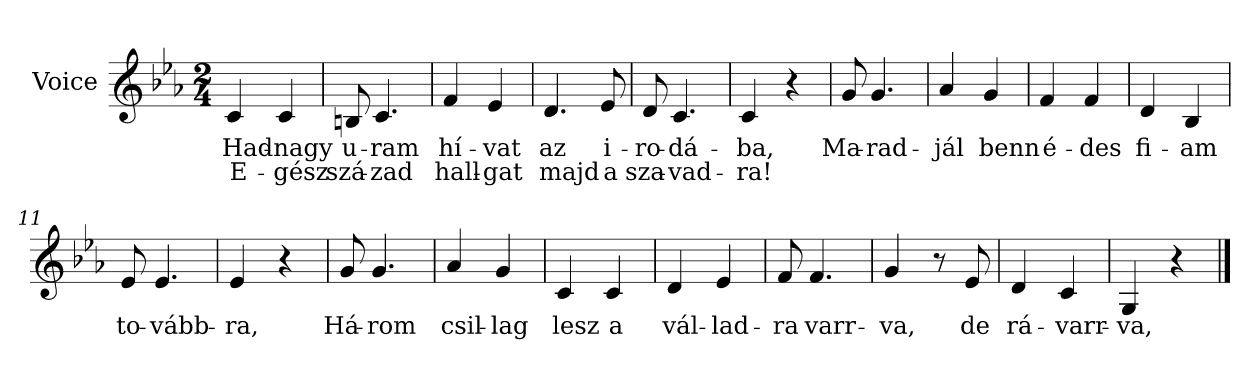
**kern	**text	**text
*part1	*part1	*part1
*staff1	*staff1	*staff1
*I"Voice	*	*
*clefG2	*	*
*k[b-e-a-]	*	*
*E-:	*	*
*M2/4	*	*
=1	=1	=1
4c/	Had-	E-
4c/	-nagy	-gész
=2	=2	=2
8Bn/	u-	szá-
4.c/	-ram	-zad
=3	=3	=3
4f/	hí-	hall-
4e-/	-vat	-gat
=4	=4	=4
4.d/	az	majd
8e-/	i-	a
=5	=5	=5
8d/	-ro-	sza-
4.c/	-dá-	-vad-
=6	=6	=6
4c/	-ba,	-ra!
4r	.	.
!!LO:LB:g=z
=7	=7	=7
8g/	Ma-	.
4.g/	-rad-	.
=8	=8	=8
4a-/	-jál	.
4g/	benn	.
=9	=9	=9
4f/	é-	.
4f/	-des	.
=10	=10	=10
4d/	fi-	.
4B-/	-am	.
=11	=11	=11
8e-/	to-	.
4.e-/	-vább-	.
=12	=12	=12
4e-/	-ra,	.
4r	.	.
!!LO:LB:g=z
=13	=13	=13
8g/	Há-	.
4.g/	-rom	.
=14	=14	=14
4a-/	csil-	.
4g/	-lag	.
=15	=15	=15
4c/	lesz	.
4c/	a	.
=16	=16	=16
4d/	vál-	.
4e-/	lad-	.
=17	=17	=17
8f/	-ra	.
4.f/	varr-	.
=18	=18	=18
4g/	-va,	.
8r	.	.
8e-/	de	.
=19	=19	=19
4d/	rá-	.
4c/	-varr-	.
=20	=20	=20
4G/	-va,	.
4r	.	.
==	==	==
*-	*-	*-
